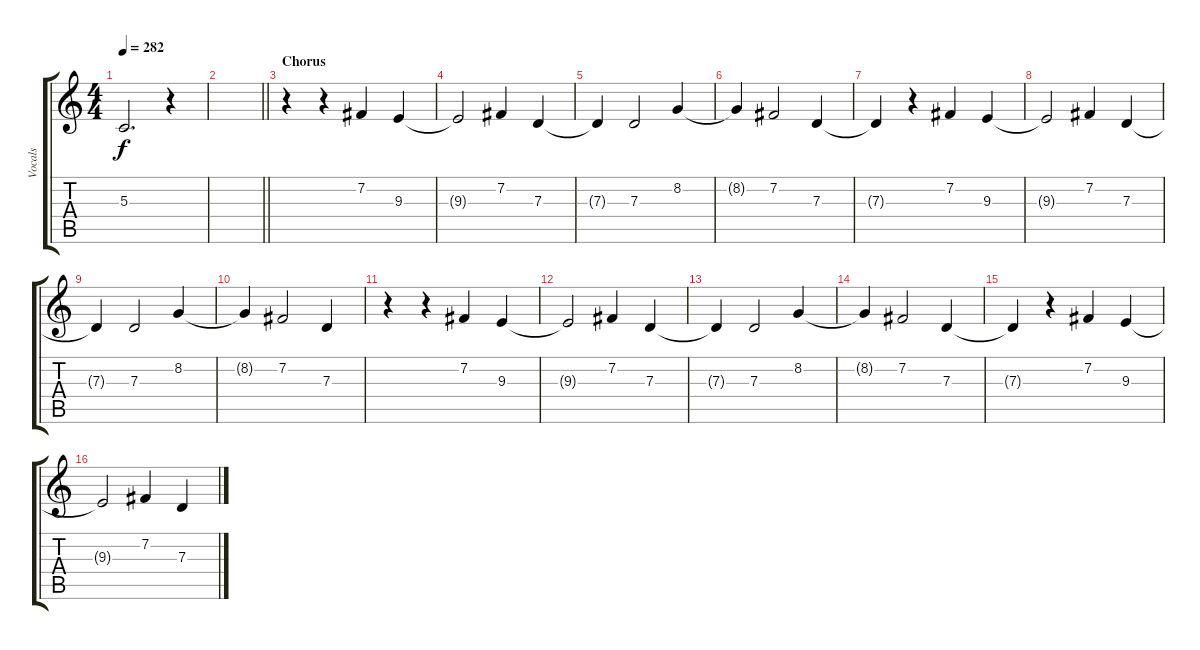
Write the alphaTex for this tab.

\track ("Vocals" "Vocals") {instrument altosax}
\staff {score tabs}
\tuning (E4 B3 G3 D3 A2 E2) {hide}
\ts (4 4)
\tempo 282
\clef g2
\ks c
5.3{t}.2{d dy f} r.4 |
\barLineRight lightlight
|
\section ("" "Chorus")
r.4 r.4 7.2.4 9.3.4 |
9.3{t}.2 7.2.4 7.3.4 |
7.3{t}.4 7.3.2 8.2.4 |
8.2{t}.4 7.2.2 7.3.4 |
7.3{t}.4 r.4 7.2.4 9.3.4 |
9.3{t}.2 7.2.4 7.3.4 |
7.3{t}.4 7.3.2 8.2.4 |
8.2{t}.4 7.2.2 7.3.4 |
r.4 r.4 7.2.4 9.3.4 |
9.3{t}.2 7.2.4 7.3.4 |
7.3{t}.4 7.3.2 8.2.4 |
8.2{t}.4 7.2.2 7.3.4 |
7.3{t}.4 r.4 7.2.4 9.3.4 |
9.3{t}.2 7.2.4 7.3.4
